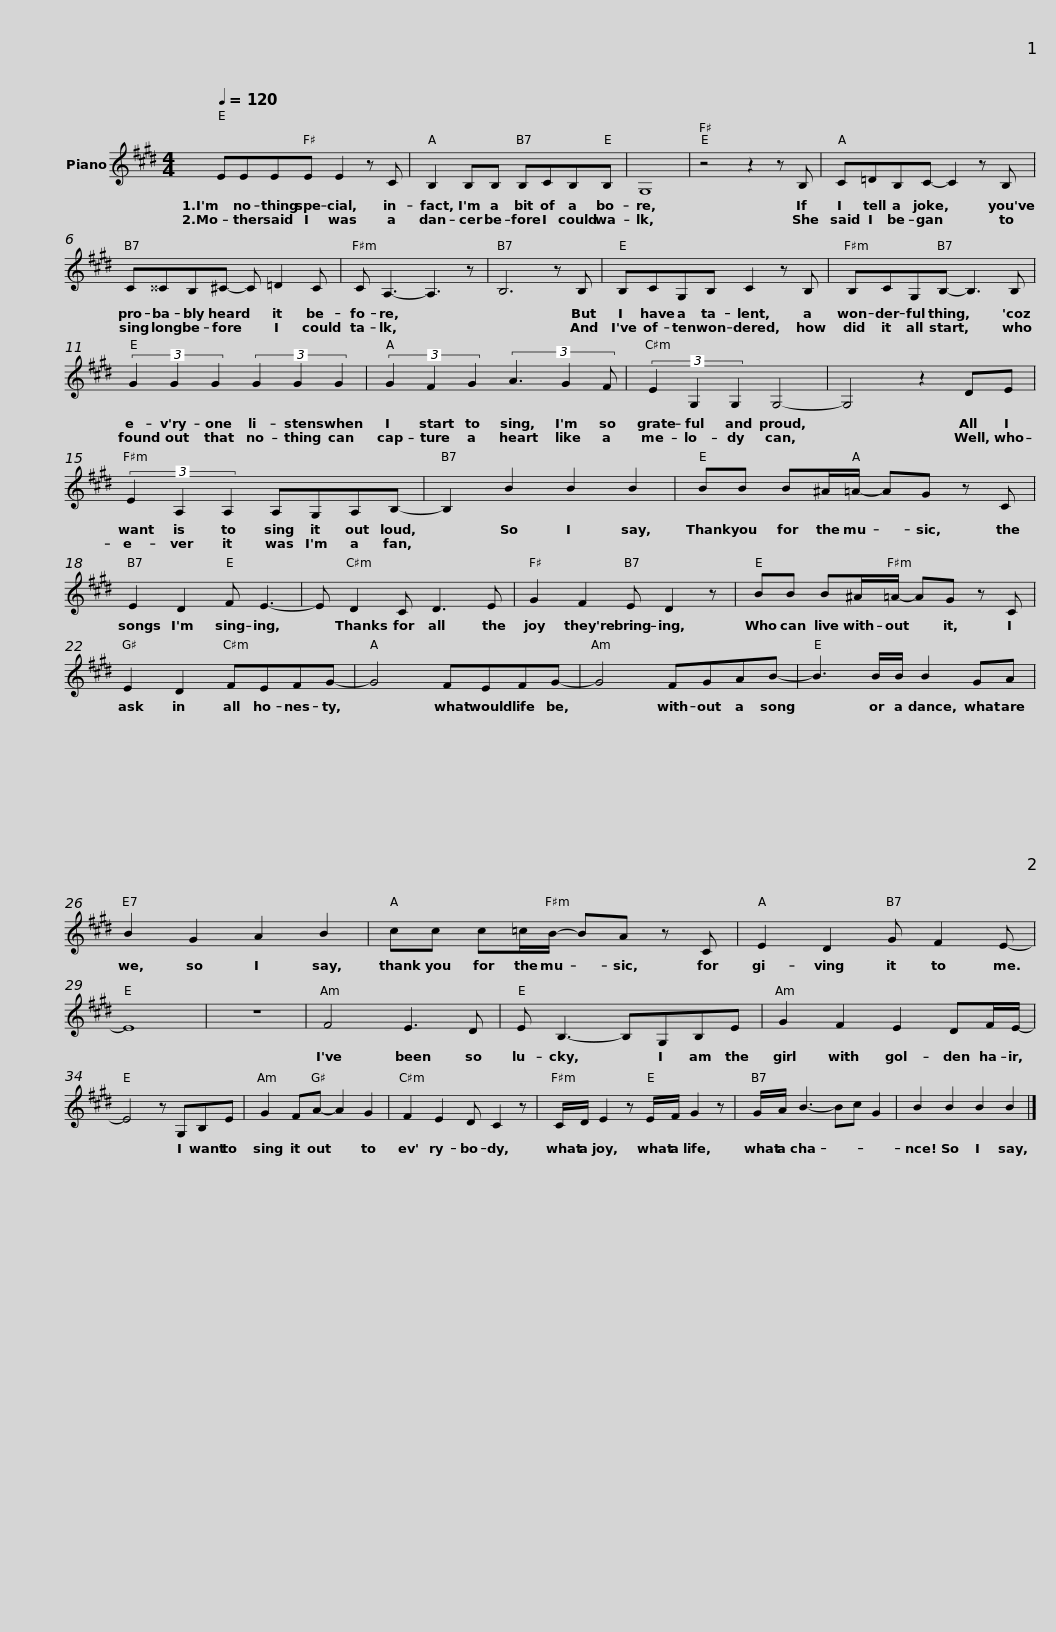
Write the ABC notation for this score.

X:1
L:1/8
Q:1/4=120
M:4/4
I:linebreak $
K:E
V:1 treble
V:1
 EEEE E2 z C | B,2 B,B, B,CB,B, | G,8 | z4 z2 z B, | C=DB,C- C2 z B, |$ %5
 C^^CB,^C- C =D2 C | C A,3- A,3 z | B,6 z B, | B,CG,B, C2 z B, |$ B,CG,B,- B,3 B, | %10
 (3G2 G2 G2 (3G2 G2 G2 | (3G2 F2 G2 (3A3 G2 F | (3E2 G,2 G,2 G,4- |$ G,4 z2 DE | (3E2 A,2 A,2 A,G,A,B,- | %15
 B,2 B2 B2 B2 | BB B^A/=A/- AG z C |$ E2 D2 F E3- | E D2 C D3 E | G2 F2 E D2 z | %20
 BB B^A/=A/- AG z C |$ E2 D2 FEFG- | G4 FEFG- | G4 FGAB- | B3 B/B/ B2 GA | %25
 B2 G2 A2 B2 |$ cc c=c/B/- BA z C | E2 D2 G F2 E- | E8 | z8 | %30
 F4 E3 D | E B,3- B,G,B,E |$ G2 F2 E2 DF/E/- | E4 z G,B,E | G2 FA- A2 G2 | %35
 F2 E2 D C2 z | C/D/ E2 z E/F/ G2 z |$ G/A/ B3- Bc G2 | B2 B2 B2 B2 |] %39
